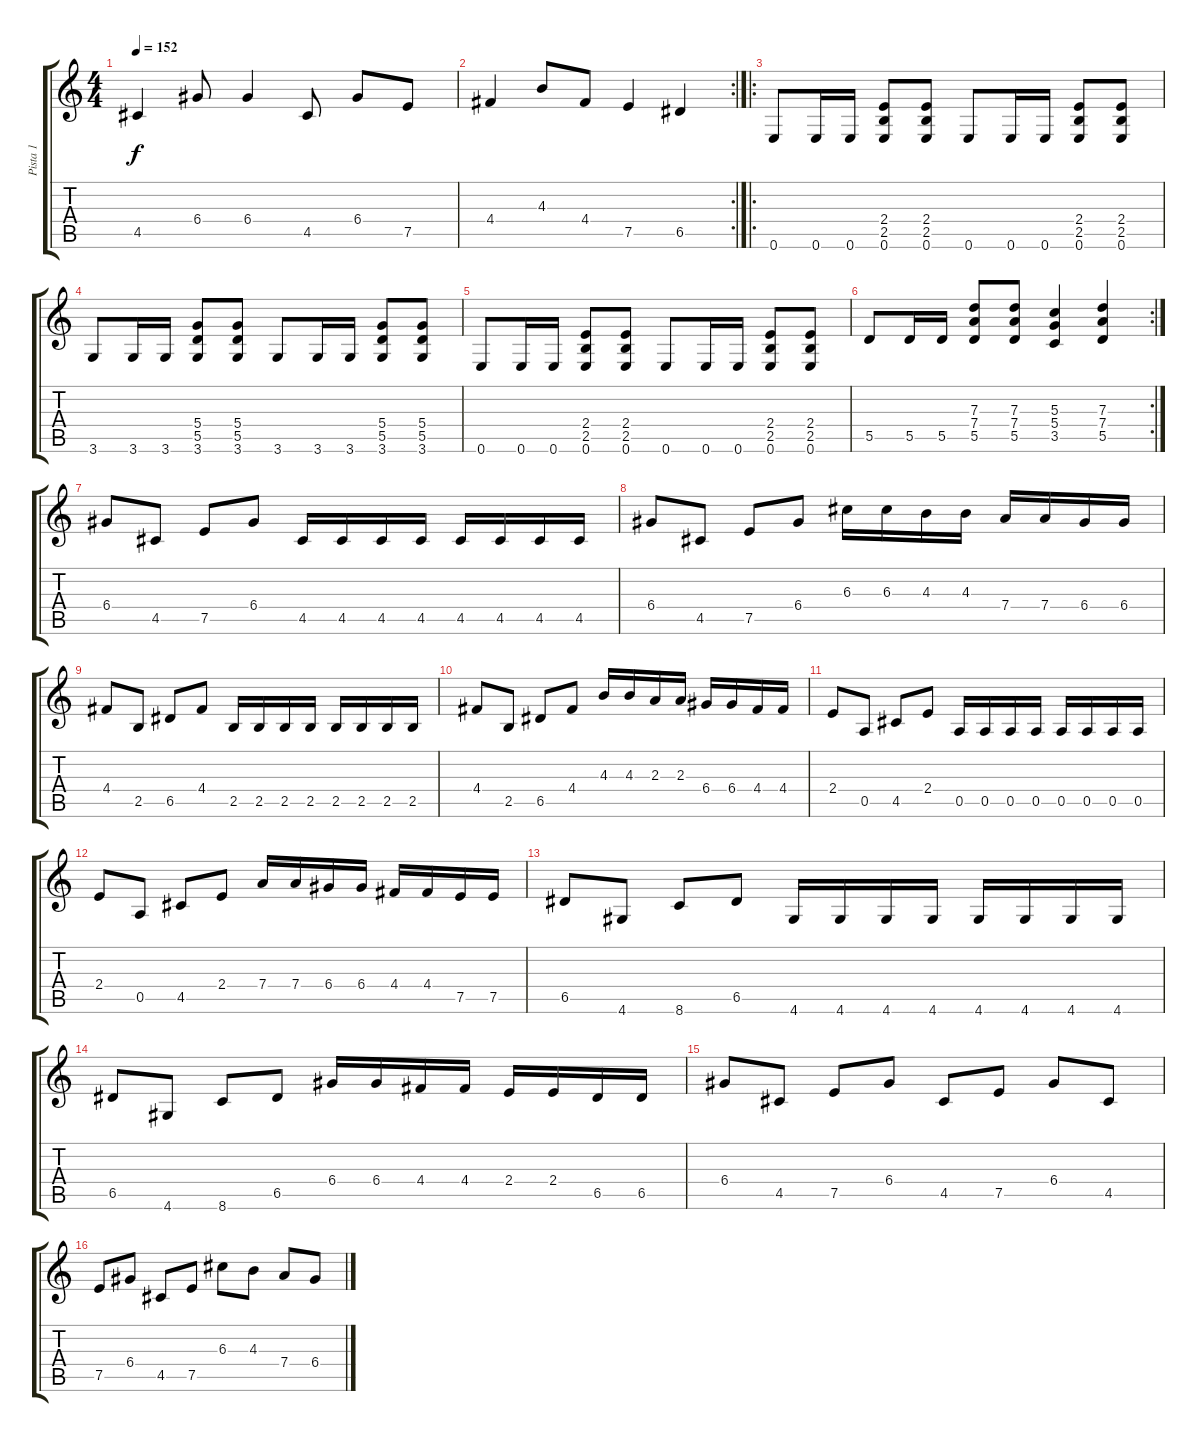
\track ("Pista 1" "Pista 1") {instrument distortionguitar}
\staff {score tabs}
\tuning (E4 B3 G3 D3 A2 E2) {hide}
\ts (4 4)
\tempo 152
\clef g2
\ks c
4.5.4{dy f} 6.4.8 6.4.4 4.5.8 6.4.8 7.5.8 |
\rc 2
4.4.4 4.3.8 4.4.8 7.5.4 6.5.4 |
\ro
0.6.8 0.6.16 0.6.16 (2.4 2.5 0.6).8 (2.4 2.5 0.6).8 0.6.8 0.6.16 0.6.16 (2.4 2.5 0.6).8 (2.4 2.5 0.6).8 |
3.6.8 3.6.16 3.6.16 (5.4 5.5 3.6).8 (5.4 5.5 3.6).8 3.6.8 3.6.16 3.6.16 (5.4 5.5 3.6).8 (5.4 5.5 3.6).8 |
0.6.8 0.6.16 0.6.16 (2.4 2.5 0.6).8 (2.4 2.5 0.6).8 0.6.8 0.6.16 0.6.16 (2.4 2.5 0.6).8 (2.4 2.5 0.6).8 |
\rc 2
5.5.8 5.5.16 5.5.16 (7.3 7.4 5.5).8 (7.3 7.4 5.5).8 (5.3 5.4 3.5).4 (7.3 7.4 5.5).4 |
6.4.8 4.5.8 7.5.8 6.4.8 4.5.16 4.5.16 4.5.16 4.5.16 4.5.16 4.5.16 4.5.16 4.5.16 |
6.4.8 4.5.8 7.5.8 6.4.8 6.3.16 6.3.16 4.3.16 4.3.16 7.4.16 7.4.16 6.4.16 6.4.16 |
4.4.8 2.5.8 6.5.8 4.4.8 2.5.16 2.5.16 2.5.16 2.5.16 2.5.16 2.5.16 2.5.16 2.5.16 |
4.4.8 2.5.8 6.5.8 4.4.8 4.3.16 4.3.16 2.3.16 2.3.16 6.4.16 6.4.16 4.4.16 4.4.16 |
2.4.8 0.5.8 4.5.8 2.4.8 0.5.16 0.5.16 0.5.16 0.5.16 0.5.16 0.5.16 0.5.16 0.5.16 |
2.4.8 0.5.8 4.5.8 2.4.8 7.4.16 7.4.16 6.4.16 6.4.16 4.4.16 4.4.16 7.5.16 7.5.16 |
6.5.8 4.6.8 8.6.8 6.5.8 4.6.16 4.6.16 4.6.16 4.6.16 4.6.16 4.6.16 4.6.16 4.6.16 |
6.5.8 4.6.8 8.6.8 6.5.8 6.4.16 6.4.16 4.4.16 4.4.16 2.4.16 2.4.16 6.5.16 6.5.16 |
6.4.8 4.5.8 7.5.8 6.4.8 4.5.8 7.5.8 6.4.8 4.5.8 |
7.5.8 6.4.8 4.5.8 7.5.8 6.3.8 4.3.8 7.4.8 6.4.8
